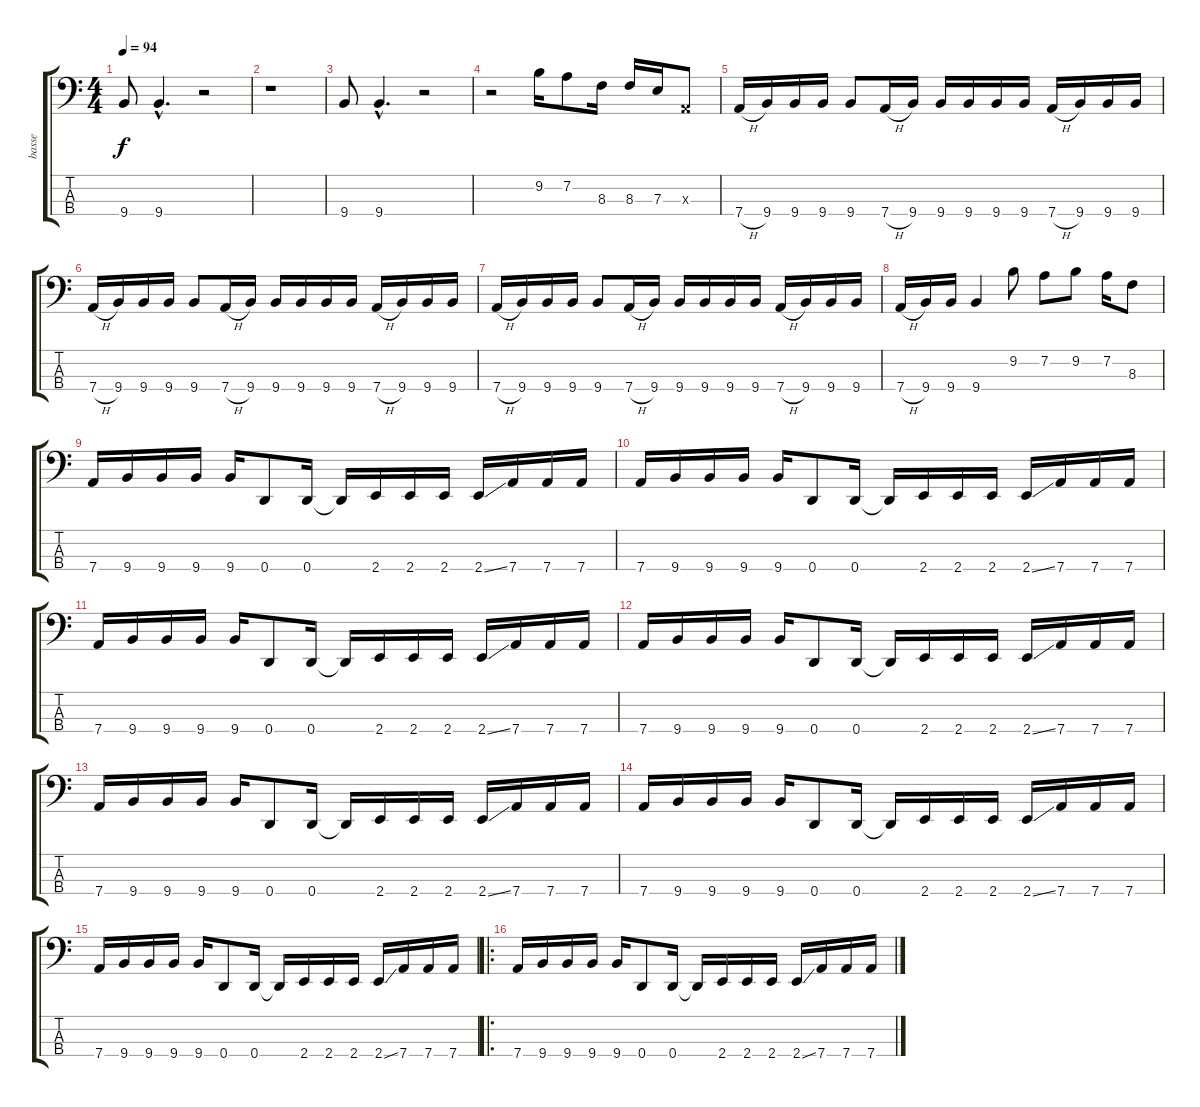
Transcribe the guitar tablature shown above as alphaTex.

\track ("basse" "basse") {instrument slapbass1}
\staff {score tabs}
\tuning (G2 D2 A1 D1) {hide}
\ts (4 4)
\tempo 94
\clef f4
\ks c
9.4.8{dy f instrument slapbass1} 9.4{hac}.4{d} r.2 |
r.1 |
9.4.8 9.4{hac}.4{d} r.2 |
r.2 9.2.16 7.2.8 8.3.16 8.3.16 7.3.16 0.3{x}.8 |
7.4{h}.16 9.4.16 9.4.16 9.4.16 9.4.8 7.4{h}.16 9.4.16 9.4.16 9.4.16 9.4.16 9.4.16 7.4{h}.16 9.4.16 9.4.16 9.4.16 |
7.4{h}.16 9.4.16 9.4.16 9.4.16 9.4.8 7.4{h}.16 9.4.16 9.4.16 9.4.16 9.4.16 9.4.16 7.4{h}.16 9.4.16 9.4.16 9.4.16 |
7.4{h}.16 9.4.16 9.4.16 9.4.16 9.4.8 7.4{h}.16 9.4.16 9.4.16 9.4.16 9.4.16 9.4.16 7.4{h}.16 9.4.16 9.4.16 9.4.16 |
7.4{h}.16 9.4.16 9.4.16 9.4.4 9.2.8 7.2.8 9.2.8 7.2.16 8.3.8 |
7.4.16 9.4.16 9.4.16 9.4.16 9.4.16 0.4.8 0.4.16 0.4{t}.16 2.4.16 2.4.16 2.4.16 2.4{ss}.16 7.4.16 7.4.16 7.4.16 |
7.4.16 9.4.16 9.4.16 9.4.16 9.4.16 0.4.8 0.4.16 0.4{t}.16 2.4.16 2.4.16 2.4.16 2.4{ss}.16 7.4.16 7.4.16 7.4.16 |
7.4.16 9.4.16 9.4.16 9.4.16 9.4.16 0.4.8 0.4.16 0.4{t}.16 2.4.16 2.4.16 2.4.16 2.4{ss}.16 7.4.16 7.4.16 7.4.16 |
7.4.16 9.4.16 9.4.16 9.4.16 9.4.16 0.4.8 0.4.16 0.4{t}.16 2.4.16 2.4.16 2.4.16 2.4{ss}.16 7.4.16 7.4.16 7.4.16 |
7.4.16 9.4.16 9.4.16 9.4.16 9.4.16 0.4.8 0.4.16 0.4{t}.16 2.4.16 2.4.16 2.4.16 2.4{ss}.16 7.4.16 7.4.16 7.4.16 |
7.4.16 9.4.16 9.4.16 9.4.16 9.4.16 0.4.8 0.4.16 0.4{t}.16 2.4.16 2.4.16 2.4.16 2.4{ss}.16 7.4.16 7.4.16 7.4.16 |
7.4.16 9.4.16 9.4.16 9.4.16 9.4.16 0.4.8 0.4.16 0.4{t}.16 2.4.16 2.4.16 2.4.16 2.4{ss}.16 7.4.16 7.4.16 7.4.16 |
\ro
7.4.16 9.4.16 9.4.16 9.4.16 9.4.16 0.4.8 0.4.16 0.4{t}.16 2.4.16 2.4.16 2.4.16 2.4{ss}.16 7.4.16 7.4.16 7.4.16
